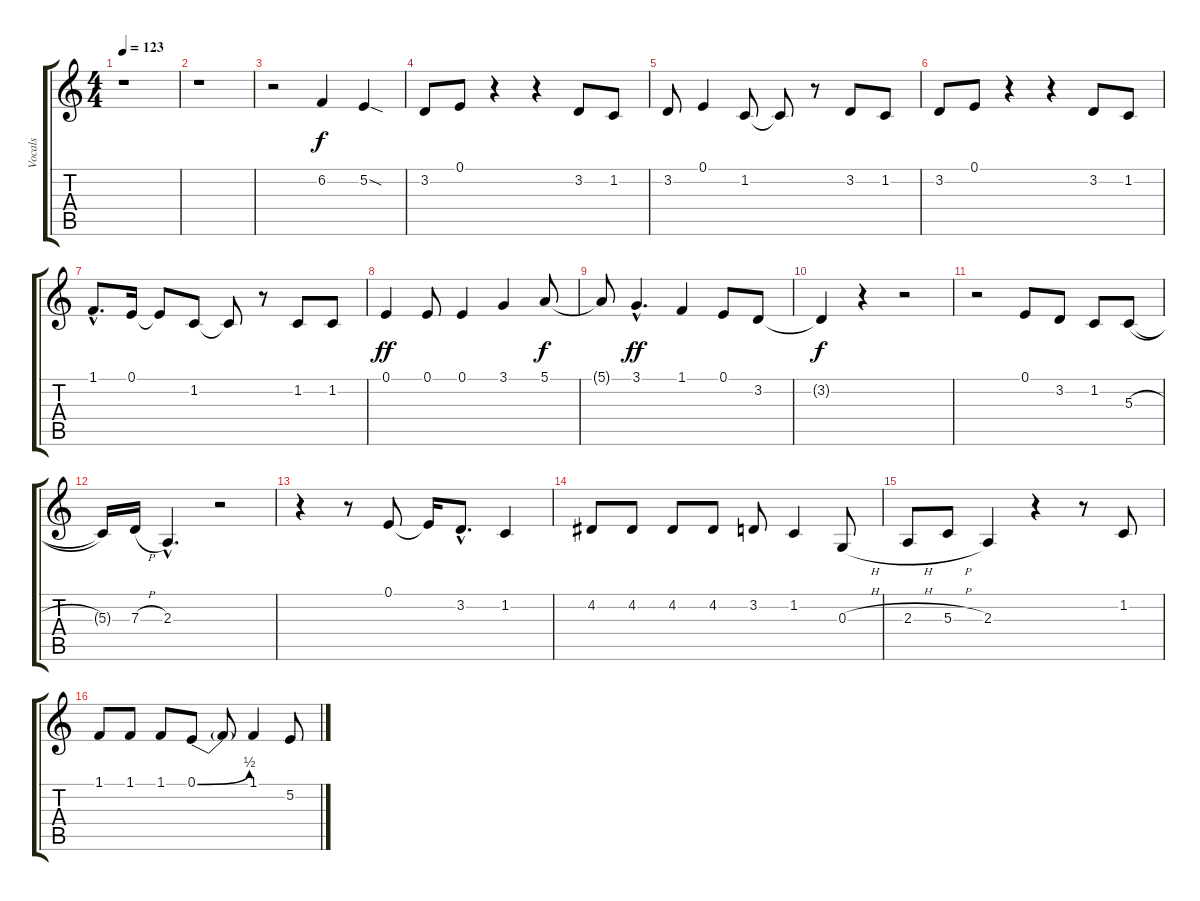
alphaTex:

\track ("Vocals" "Vocals") {instrument englishhorn}
\staff {score tabs}
\tuning (E4 B3 G3 D3 A2 E2) {hide}
\ts (4 4)
\tempo 123
\clef g2
\ks c
r.1{dy f} |
r.1 |
r.2 6.2.4 5.2{sod}.4 |
3.2.8 0.1.8 r.4 r.4 3.2.8 1.2.8 |
3.2.8 0.1.4 1.2.8 1.2{t}.8 r.8 3.2.8 1.2.8 |
3.2.8 0.1.8 r.4 r.4 3.2.8 1.2.8 |
1.1{hac}.8{d} 0.1.16 0.1{t}.8 1.2.8 1.2{t}.8 r.8 1.2.8 1.2.8 |
0.1.4{dy ff} 0.1.8 0.1.4 3.1.4 5.1.8{dy f} |
5.1{t}.8 3.1{hac}.4{d dy ff} 1.1.4 0.1.8 3.2.8 |
3.2{t}.4{dy f} r.4 r.2 |
r.2 0.1.8 3.2.8 1.2.8 5.3{h}.8 |
5.3{t}.16 7.3{h}.16 2.3{hac}.4{d} r.2 |
r.4 r.8 0.1.8 0.1{t}.16 3.2{hac}.8{d} 1.2.4 |
4.2.8 4.2.8 4.2.8 4.2.8 3.2.8 1.2.4 0.3{h}.8 |
2.3{h}.8 5.3{h}.8 2.3.4 r.4 r.8 1.2.8 |
1.1.8 1.1.8 1.1.8 0.1{be (bend 0 0 60 2)}.8 0.1{t}.8 1.1.4 5.2{h}.8
